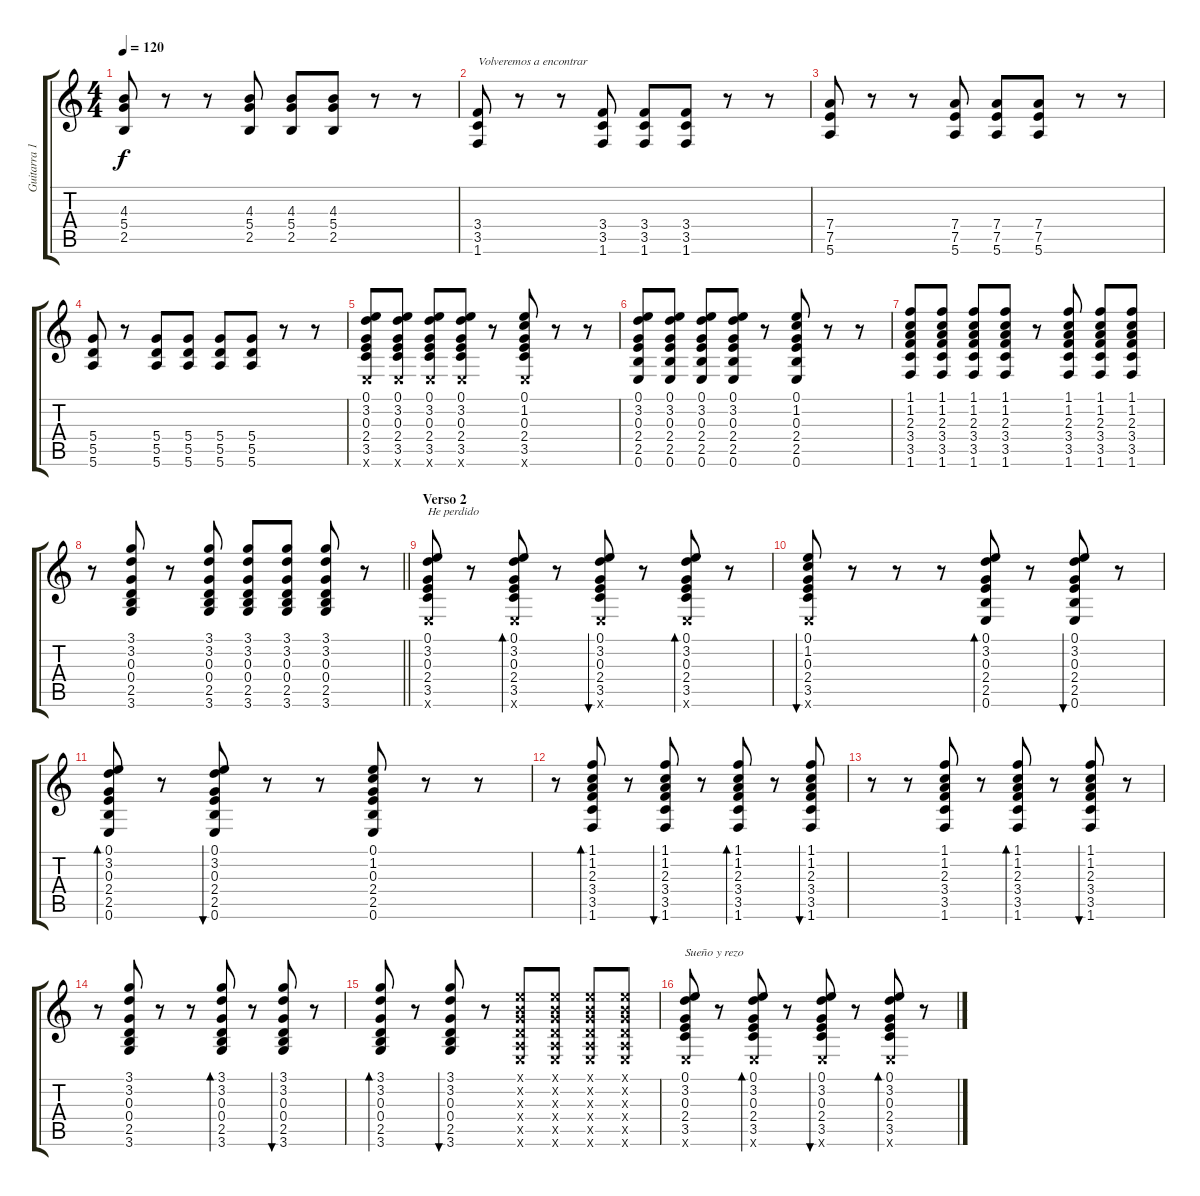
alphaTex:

\track ("Guitarra 1" "Guitarra 1") {instrument acousticguitarsteel}
\staff {score tabs}
\tuning (E4 B3 G3 D3 A2 E2) {hide}
\ts (4 4)
\tempo 120
\clef g2
\ks c
(4.3 5.4 2.5).8{dy f} r.8 r.8 (4.3 5.4 2.5).8 (4.3 5.4 2.5).8 (4.3 5.4 2.5).8 r.8 r.8 |
(3.4 3.5 1.6).8{txt "Volveremos a encontrar"} r.8 r.8 (3.4 3.5 1.6).8 (3.4 3.5 1.6).8 (3.4 3.5 1.6).8 r.8 r.8 |
(7.4 7.5 5.6).8 r.8 r.8 (7.4 7.5 5.6).8 (7.4 7.5 5.6).8 (7.4 7.5 5.6).8 r.8 r.8 |
(5.4 5.5 5.6).8 r.8 (5.4 5.5 5.6).8 (5.4 5.5 5.6).8 (5.4 5.5 5.6).8 (5.4 5.5 5.6).8 r.8 r.8 |
(0.1 3.2 0.3 2.4 3.5 0.6{x}).8 (0.1 3.2 0.3 2.4 3.5 0.6{x}).8 (0.1 3.2 0.3 2.4 3.5 0.6{x}).8 (0.1 3.2 0.3 2.4 3.5 0.6{x}).8 r.8 (0.1 1.2 0.3 2.4 3.5 0.6{x}).8 r.8 r.8 |
(0.1 3.2 0.3 2.4 2.5 0.6).8 (0.1 3.2 0.3 2.4 2.5 0.6).8 (0.1 3.2 0.3 2.4 2.5 0.6).8 (0.1 3.2 0.3 2.4 2.5 0.6).8 r.8 (0.1 1.2 0.3 2.4 2.5 0.6).8 r.8 r.8 |
(1.1 1.2 2.3 3.4 3.5 1.6).8 (1.1 1.2 2.3 3.4 3.5 1.6).8 (1.1 1.2 2.3 3.4 3.5 1.6).8 (1.1 1.2 2.3 3.4 3.5 1.6).8 r.8 (1.1 1.2 2.3 3.4 3.5 1.6).8 (1.1 1.2 2.3 3.4 3.5 1.6).8 (1.1 1.2 2.3 3.4 3.5 1.6).8 |
\barLineRight lightlight
r.8 (3.1 3.2 0.3 0.4 2.5 3.6).8 r.8 (3.1 3.2 0.3 0.4 2.5 3.6).8 (3.1 3.2 0.3 0.4 2.5 3.6).8 (3.1 3.2 0.3 0.4 2.5 3.6).8 (3.1 3.2 0.3 0.4 2.5 3.6).8 r.8 |
\section ("" "Verso 2")
(0.1 3.2 0.3 2.4 3.5 0.6{x}).8{txt "He perdido "} r.8 (0.1 3.2 0.3 2.4 3.5 0.6{x}).8{bd 60} r.8 (0.1 3.2 0.3 2.4 3.5 0.6{x}).8{bu 60} r.8 (0.1 3.2 0.3 2.4 3.5 0.6{x}).8{bd 60} r.8 |
(0.1 1.2 0.3 2.4 3.5 0.6{x}).8{bu 60} r.8 r.8 r.8 (0.1 3.2 0.3 2.4 2.5 0.6).8{bd 60} r.8 (0.1 3.2 0.3 2.4 2.5 0.6).8{bu 60} r.8 |
(0.1 3.2 0.3 2.4 2.5 0.6).8{bd 60} r.8 (0.1 3.2 0.3 2.4 2.5 0.6).8{bu 60} r.8 r.8 (0.1 1.2 0.3 2.4 2.5 0.6).8 r.8 r.8 |
r.8 (1.1 1.2 2.3 3.4 3.5 1.6).8{bd 60} r.8 (1.1 1.2 2.3 3.4 3.5 1.6).8{bu 60} r.8 (1.1 1.2 2.3 3.4 3.5 1.6).8{bd 60} r.8 (1.1 1.2 2.3 3.4 3.5 1.6).8{bu 60} |
r.8 r.8 (1.1 1.2 2.3 3.4 3.5 1.6).8 r.8 (1.1 1.2 2.3 3.4 3.5 1.6).8{bd 60} r.8 (1.1 1.2 2.3 3.4 3.5 1.6).8{bu 60} r.8 |
r.8 (3.1 3.2 0.3 0.4 2.5 3.6).8 r.8 r.8 (3.1 3.2 0.3 0.4 2.5 3.6).8{bd 60} r.8 (3.1 3.2 0.3 0.4 2.5 3.6).8{bu 60} r.8 |
(3.1 3.2 0.3 0.4 2.5 3.6).8{bd 60} r.8 (3.1 3.2 0.3 0.4 2.5 3.6).8{bu 60} r.8 (0.1{x} 0.2{x} 0.3{x} 0.4{x} 0.5{x} 0.6{x}).8 (0.1{x} 0.2{x} 0.3{x} 0.4{x} 0.5{x} 0.6{x}).8 (0.1{x} 0.2{x} 0.3{x} 0.4{x} 0.5{x} 0.6{x}).8 (0.1{x} 0.2{x} 0.3{x} 0.4{x} 0.5{x} 0.6{x}).8 |
(0.1 3.2 0.3 2.4 3.5 0.6{x}).8{txt "Sueño y rezo"} r.8 (0.1 3.2 0.3 2.4 3.5 0.6{x}).8{bd 60} r.8 (0.1 3.2 0.3 2.4 3.5 0.6{x}).8{bu 60} r.8 (0.1 3.2 0.3 2.4 3.5 0.6{x}).8{bd 60} r.8
